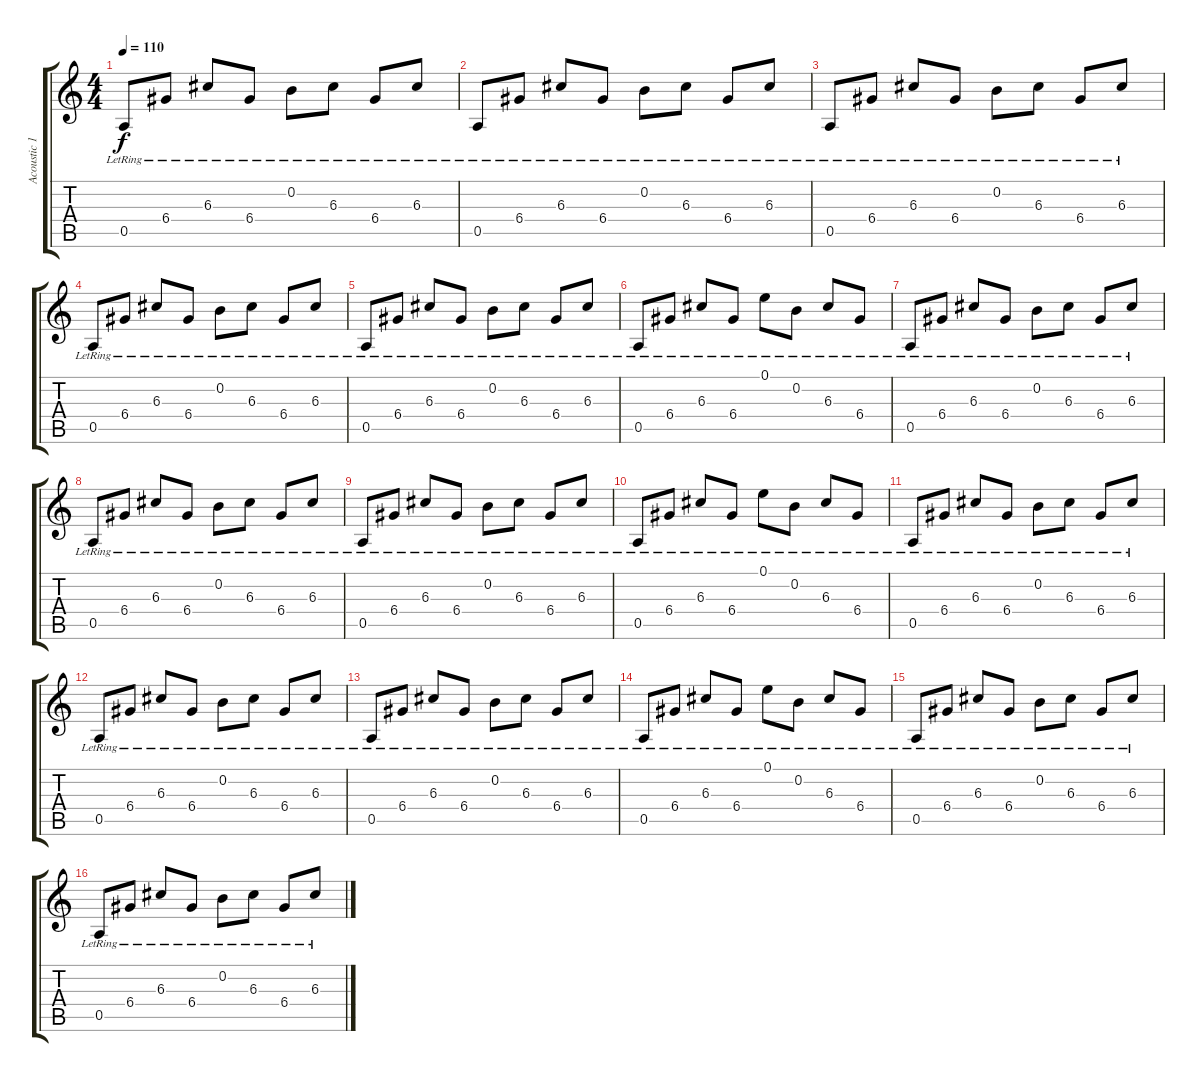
\track ("Acoustic 1" "Acoustic 1") {instrument acousticguitarsteel}
\staff {score tabs}
\tuning (E4 B3 G3 D3 A2 E2) {hide}
\ts (4 4)
\tempo 110
\clef g2
\ks c
0.5{lr}.8{dy f} 6.4{lr}.8 6.3{lr}.8 6.4{lr}.8 0.2{lr}.8 6.3{lr}.8 6.4{lr}.8 6.3{lr}.8 |
0.5{lr}.8 6.4{lr}.8 6.3{lr}.8 6.4{lr}.8 0.2{lr}.8 6.3{lr}.8 6.4{lr}.8 6.3{lr}.8 |
0.5{lr}.8{volume 13} 6.4{lr}.8 6.3{lr}.8 6.4{lr}.8 0.2{lr}.8 6.3{lr}.8 6.4{lr}.8 6.3{lr}.8 |
0.5{lr}.8 6.4{lr}.8 6.3{lr}.8 6.4{lr}.8 0.2{lr}.8 6.3{lr}.8 6.4{lr}.8 6.3{lr}.8 |
0.5{lr}.8 6.4{lr}.8 6.3{lr}.8 6.4{lr}.8 0.2{lr}.8 6.3{lr}.8 6.4{lr}.8 6.3{lr}.8 |
0.5{lr}.8 6.4{lr}.8 6.3{lr}.8 6.4{lr}.8 0.1{lr}.8 0.2{lr}.8 6.3{lr}.8 6.4{lr}.8 |
0.5{lr}.8 6.4{lr}.8 6.3{lr}.8 6.4{lr}.8 0.2{lr}.8 6.3{lr}.8 6.4{lr}.8 6.3{lr}.8 |
0.5{lr}.8 6.4{lr}.8 6.3{lr}.8 6.4{lr}.8 0.2{lr}.8 6.3{lr}.8 6.4{lr}.8 6.3{lr}.8 |
0.5{lr}.8 6.4{lr}.8 6.3{lr}.8 6.4{lr}.8 0.2{lr}.8 6.3{lr}.8 6.4{lr}.8 6.3{lr}.8 |
0.5{lr}.8 6.4{lr}.8 6.3{lr}.8 6.4{lr}.8 0.1{lr}.8 0.2{lr}.8 6.3{lr}.8 6.4{lr}.8 |
0.5{lr}.8 6.4{lr}.8 6.3{lr}.8 6.4{lr}.8 0.2{lr}.8 6.3{lr}.8 6.4{lr}.8 6.3{lr}.8 |
0.5{lr}.8 6.4{lr}.8 6.3{lr}.8 6.4{lr}.8 0.2{lr}.8 6.3{lr}.8 6.4{lr}.8 6.3{lr}.8 |
0.5{lr}.8 6.4{lr}.8 6.3{lr}.8 6.4{lr}.8 0.2{lr}.8 6.3{lr}.8 6.4{lr}.8 6.3{lr}.8 |
0.5{lr}.8 6.4{lr}.8 6.3{lr}.8 6.4{lr}.8 0.1{lr}.8 0.2{lr}.8 6.3{lr}.8 6.4{lr}.8 |
0.5{lr}.8 6.4{lr}.8 6.3{lr}.8 6.4{lr}.8 0.2{lr}.8 6.3{lr}.8 6.4{lr}.8 6.3{lr}.8 |
0.5{lr}.8 6.4{lr}.8 6.3{lr}.8 6.4{lr}.8 0.2{lr}.8 6.3{lr}.8 6.4{lr}.8 6.3{lr}.8
